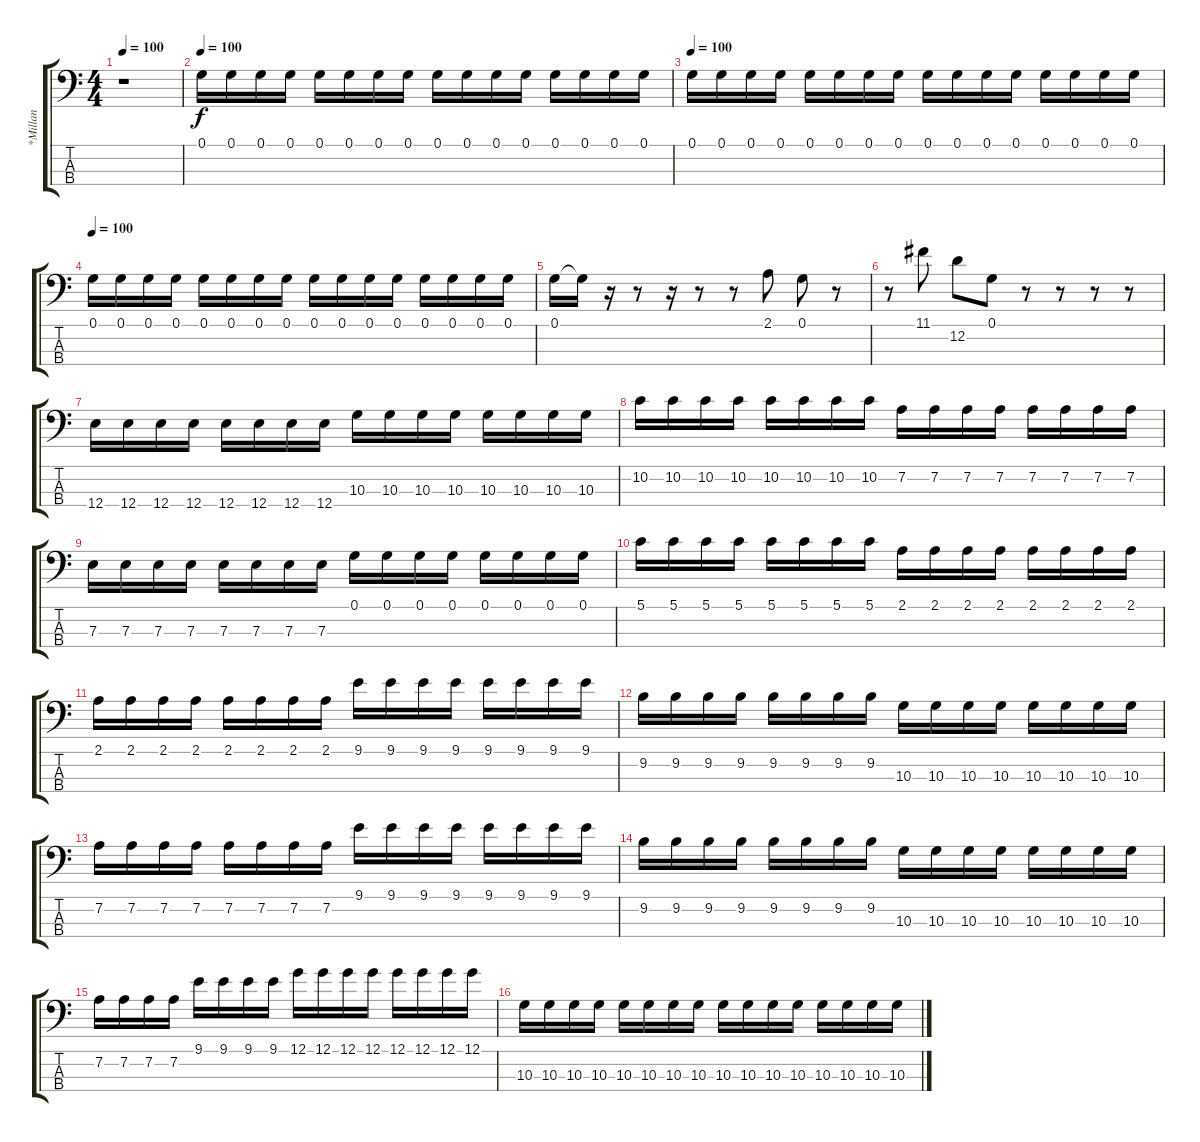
\track ("*Millan" "*Millan") {instrument electricbasspick}
\staff {score tabs}
\tuning (G2 D2 A1 E1) {hide}
\ts (4 4)
\tempo 100
\clef f4
\ks c
r.1{dy f} |
\tempo 100
0.1.16{volume 8} 0.1.16{volume 8} 0.1.16{volume 8} 0.1.16{volume 8} 0.1.16{volume 8} 0.1.16{volume 8} 0.1.16{volume 8} 0.1.16{volume 8} 0.1.16 0.1.16 0.1.16 0.1.16 0.1.16 0.1.16 0.1.16 0.1.16 |
\tempo 100
0.1.16{volume 10} 0.1.16 0.1.16 0.1.16 0.1.16 0.1.16 0.1.16 0.1.16 0.1.16 0.1.16{volume 12} 0.1.16 0.1.16 0.1.16 0.1.16 0.1.16 0.1.16 |
\tempo 100
0.1.16{volume 16} 0.1.16 0.1.16 0.1.16 0.1.16 0.1.16 0.1.16 0.1.16 0.1.16 0.1.16 0.1.16 0.1.16 0.1.16 0.1.16 0.1.16 0.1.16{volume 16} |
0.1.16{volume 16} 0.1{t}.16 r.16 r.8 r.16 r.8 r.8 2.1.8 0.1.8 r.8 |
r.8 11.1.8 12.2.8 0.1.8 r.8 r.8 r.8 r.8 |
12.4.16 12.4.16 12.4.16 12.4.16 12.4.16 12.4.16 12.4.16 12.4.16 10.3.16 10.3.16 10.3.16 10.3.16 10.3.16 10.3.16 10.3.16 10.3.16 |
10.2.16 10.2.16 10.2.16 10.2.16 10.2.16 10.2.16 10.2.16 10.2.16 7.2.16 7.2.16 7.2.16 7.2.16 7.2.16 7.2.16 7.2.16 7.2.16 |
7.3.16 7.3.16 7.3.16 7.3.16 7.3.16 7.3.16 7.3.16 7.3.16 0.1.16 0.1.16 0.1.16 0.1.16 0.1.16 0.1.16 0.1.16 0.1.16 |
5.1.16 5.1.16 5.1.16 5.1.16 5.1.16 5.1.16 5.1.16 5.1.16 2.1.16 2.1.16 2.1.16 2.1.16 2.1.16 2.1.16 2.1.16 2.1.16 |
2.1.16{volume 16} 2.1.16 2.1.16 2.1.16 2.1.16 2.1.16 2.1.16 2.1.16 9.1.16 9.1.16 9.1.16 9.1.16 9.1.16 9.1.16 9.1.16 9.1.16 |
9.2.16 9.2.16 9.2.16 9.2.16 9.2.16 9.2.16 9.2.16 9.2.16 10.3.16 10.3.16 10.3.16 10.3.16 10.3.16 10.3.16 10.3.16 10.3.16 |
7.2.16{volume 16} 7.2.16 7.2.16 7.2.16 7.2.16 7.2.16 7.2.16 7.2.16 9.1.16 9.1.16 9.1.16 9.1.16 9.1.16 9.1.16 9.1.16 9.1.16 |
9.2.16 9.2.16 9.2.16 9.2.16 9.2.16 9.2.16 9.2.16 9.2.16 10.3.16 10.3.16 10.3.16 10.3.16 10.3.16 10.3.16 10.3.16 10.3.16 |
7.2.16 7.2.16 7.2.16 7.2.16 9.1.16 9.1.16 9.1.16 9.1.16 12.1.16 12.1.16 12.1.16 12.1.16 12.1.16 12.1.16 12.1.16 12.1.16 |
10.3.16{volume 16} 10.3.16 10.3.16 10.3.16 10.3.16 10.3.16 10.3.16 10.3.16 10.3.16 10.3.16 10.3.16 10.3.16 10.3.16 10.3.16 10.3.16 10.3.16
